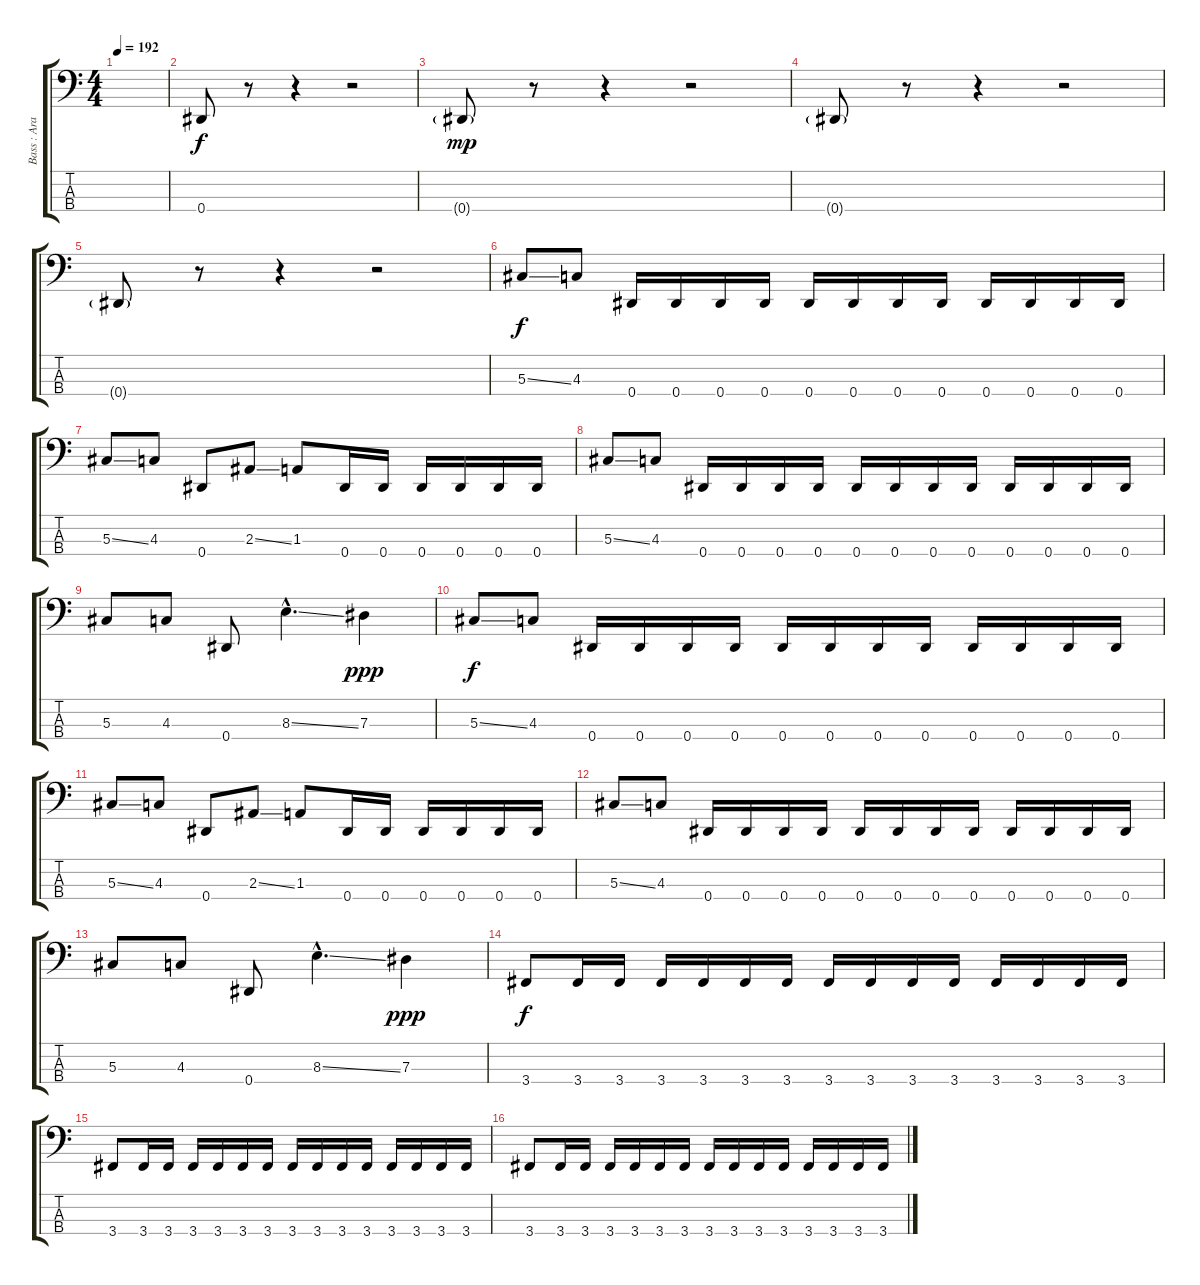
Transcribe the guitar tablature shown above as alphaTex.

\track ("Bass : Araya" "Bass : Ara") {instrument electricbasspick}
\staff {score tabs}
\tuning (Gb2 Db2 Ab1 Eb1) {hide}
\ts (4 4)
\tempo 192
\clef f4
\ks c
|
0.4.8 r.8 r.4 r.2 |
0.4{g}.8{dy mp} r.8 r.4 r.2 |
0.4{g}.8 r.8 r.4 r.2 |
0.4{g}.8 r.8 r.4 r.2 |
5.3{ss}.8{dy f} 4.3.8 0.4.16 0.4.16 0.4.16 0.4.16 0.4.16 0.4.16 0.4.16 0.4.16 0.4.16 0.4.16 0.4.16 0.4.16 |
5.3{ss}.8 4.3.8 0.4.8 2.3{ss}.8 1.3.8 0.4.16 0.4.16 0.4.16 0.4.16 0.4.16 0.4.16 |
5.3{ss}.8 4.3.8 0.4.16 0.4.16 0.4.16 0.4.16 0.4.16 0.4.16 0.4.16 0.4.16 0.4.16 0.4.16 0.4.16 0.4.16 |
5.3.8 4.3.8 0.4.8 8.3{ss hac}.4{d} 7.3.4{dy ppp} |
5.3{ss}.8{dy f} 4.3.8 0.4.16 0.4.16 0.4.16 0.4.16 0.4.16 0.4.16 0.4.16 0.4.16 0.4.16 0.4.16 0.4.16 0.4.16 |
5.3{ss}.8 4.3.8 0.4.8 2.3{ss}.8 1.3.8 0.4.16 0.4.16 0.4.16 0.4.16 0.4.16 0.4.16 |
5.3{ss}.8 4.3.8 0.4.16 0.4.16 0.4.16 0.4.16 0.4.16 0.4.16 0.4.16 0.4.16 0.4.16 0.4.16 0.4.16 0.4.16 |
5.3.8 4.3.8 0.4.8 8.3{ss hac}.4{d} 7.3.4{dy ppp} |
3.4.8{dy f} 3.4.16 3.4.16 3.4.16 3.4.16 3.4.16 3.4.16 3.4.16 3.4.16 3.4.16 3.4.16 3.4.16 3.4.16 3.4.16 3.4.16 |
3.4.8 3.4.16 3.4.16 3.4.16 3.4.16 3.4.16 3.4.16 3.4.16 3.4.16 3.4.16 3.4.16 3.4.16 3.4.16 3.4.16 3.4.16 |
3.4.8 3.4.16 3.4.16 3.4.16 3.4.16 3.4.16 3.4.16 3.4.16 3.4.16 3.4.16 3.4.16 3.4.16 3.4.16 3.4.16 3.4.16
